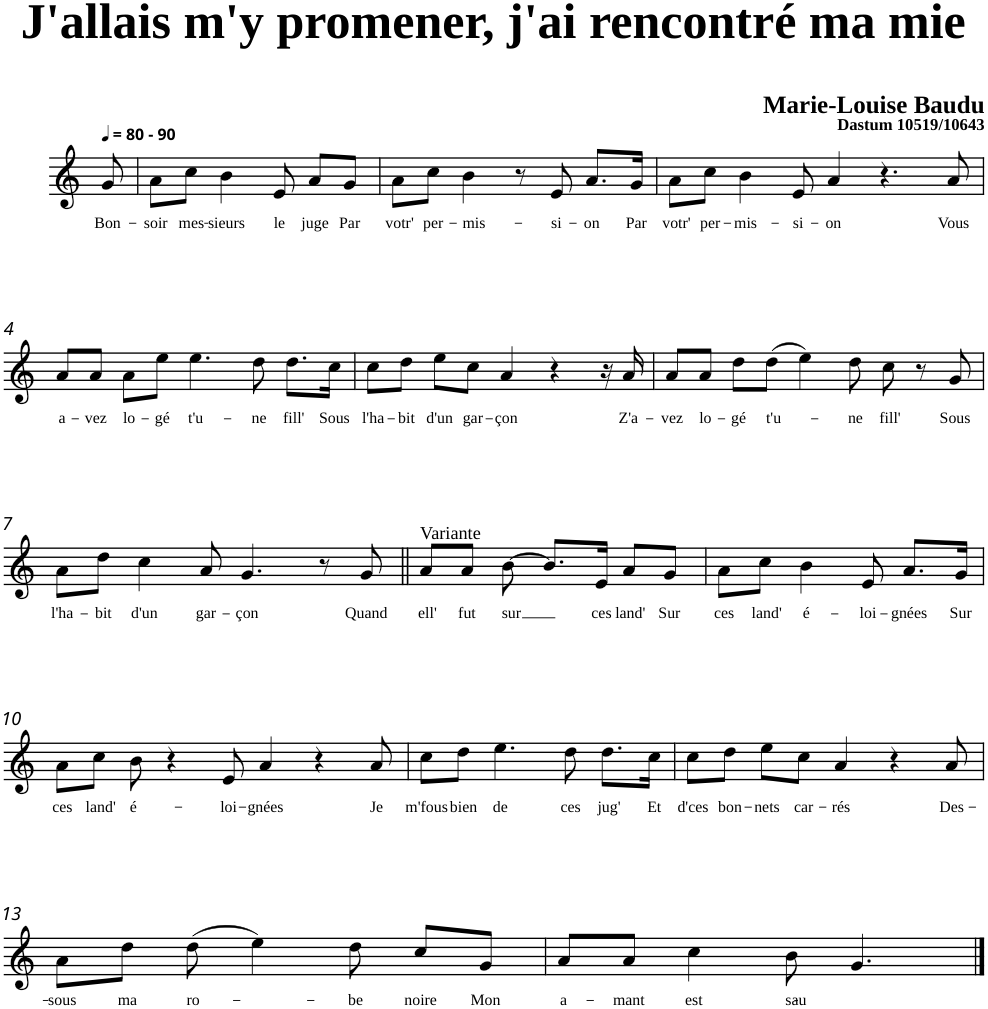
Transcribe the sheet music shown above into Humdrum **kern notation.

**kern	**text
*part1	*part1
*staff1	*staff1
*clefG2	*
*k[]	*
=	=
!LO:TX:a:B:t=- 90	!
!	!LO:LY:b
8g/	Bon-
=1	=1
!	!LO:LY:b
8a\L	-soir
!	!LO:LY:b
8cc\J	mes-
!	!LO:LY:b
4b\	-sieurs
!	!LO:LY:b
8e/	le
!	!LO:LY:b
8a/L	juge
!	!LO:LY:b
8g/J	Par
=2	=2
!	!LO:LY:b
8a\L	votr'
!	!LO:LY:b
8cc\J	per-
!	!LO:LY:b
4b\	-mis-
8r	.
!	!LO:LY:b
8e/	-si-
!	!LO:LY:b
8.a/L	-on
!	!LO:LY:b
16g/Jk	Par
=3	=3
!	!LO:LY:b
8a\L	votr'
!	!LO:LY:b
8cc\J	per-
!	!LO:LY:b
4b\	-mis-
!	!LO:LY:b
8e/	-si-
!	!LO:LY:b
4a/	-on
8r	.
4ryy	.
!	!LO:LY:b
8a/	Vous
!!LO:LB:g=z
=4	=4
!	!LO:LY:b
8a/L	a-
4r	.
!	!LO:LY:b
8a/J	-vez
!	!LO:LY:b
8a\L	lo-
!	!LO:LY:b
8ee\J	-gé
!	!LO:LY:b
4.ee\	t'u-
!	!LO:LY:b
8dd\	-ne
!	!LO:LY:b
8.dd\L	fill'
!	!LO:LY:b
16cc\Jk	Sous
=5	=5
!	!LO:LY:b
8cc\L	l'ha-
!	!LO:LY:b
8dd\J	-bit
!	!LO:LY:b
8ee\L	d'un
!	!LO:LY:b
8cc\J	gar-
!	!LO:LY:b
4a/	-çon
4r	.
16r	.
!	!LO:LY:b
16a/	Z'a-
=6	=6
!	!LO:LY:b
8a/L	-vez
!	!LO:LY:b
8a/J	lo-
!	!LO:LY:b
8dd\L	-gé
!	!LO:LY:b
(>8dd\J	t'u-
4ee\)	.
!	!LO:LY:b
8dd\	-ne
!	!LO:LY:b
8cc\	fill'
8r	.
!	!LO:LY:b
8g/	Sous
!!LO:LB:g=z
=7	=7
!	!LO:LY:b
8a\L	l'ha-
!	!LO:LY:b
8dd\J	-bit
!	!LO:LY:b
4cc\	d'un
!	!LO:LY:b
8a/	gar-
!	!LO:LY:b
4.g/	-çon
8r	.
!	!LO:LY:b
8g/	Quand
=8||	=8||
!LO:TX:a:t=Variante	!
!	!LO:LY:b
8a/L	ell'
!	!LO:LY:b
8a/J	fut
!	!LO:LY:b
[8b\	sur
8.b/L]	.
!	!LO:LY:b
16e/Jk	ces
!	!LO:LY:b
8a/L	land'
!	!LO:LY:b
8g/J	Sur
=9	=9
!	!LO:LY:b
8a\L	ces
!	!LO:LY:b
8cc\J	land'
!	!LO:LY:b
4b\	é-
!	!LO:LY:b
8e/	-loi-
!	!LO:LY:b
8.a/L	-gnées
!	!LO:LY:b
16g/Jk	Sur
!!LO:LB:g=z
=10	=10
!	!LO:LY:b
8a\L	ces
!	!LO:LY:b
8cc\J	land'
!	!LO:LY:b
8b\	é-
4r	.
!	!LO:LY:b
8e/	-loi-
!	!LO:LY:b
4a/	-gnées
4r	.
!	!LO:LY:b
8a/	Je
=11	=11
!	!LO:LY:b
8cc\L	m'fous
!	!LO:LY:b
8dd\J	bien
!	!LO:LY:b
4.ee\	de
!	!LO:LY:b
8dd\	ces
!	!LO:LY:b
8.dd\L	jug'
!	!LO:LY:b
16cc\Jk	Et
=12	=12
!	!LO:LY:b
8cc\L	d'ces
!	!LO:LY:b
8dd\J	bon-
!	!LO:LY:b
8ee\L	-nets
!	!LO:LY:b
8cc\J	car-
!	!LO:LY:b
4a/	-rés
4r	.
!	!LO:LY:b
8a/	Des-
!!LO:LB:g=z
=13	=13
!	!LO:LY:b
8a\L	-sous
!	!LO:LY:b
8dd\J	ma
!	!LO:LY:b
(>8dd\	ro-
4ee\)	.
!	!LO:LY:b
8dd\	-be
!	!LO:LY:b
8cc/L	noire
!	!LO:LY:b
8g/J	Mon
=14	=14
!	!LO:LY:b
8a/L	a-
!	!LO:LY:b
8a/J	-mant
!	!LO:LY:b
4cc\	est
!	!LO:LY:b
8b\	sau-
4.g/	.
==	==
*-	*-
